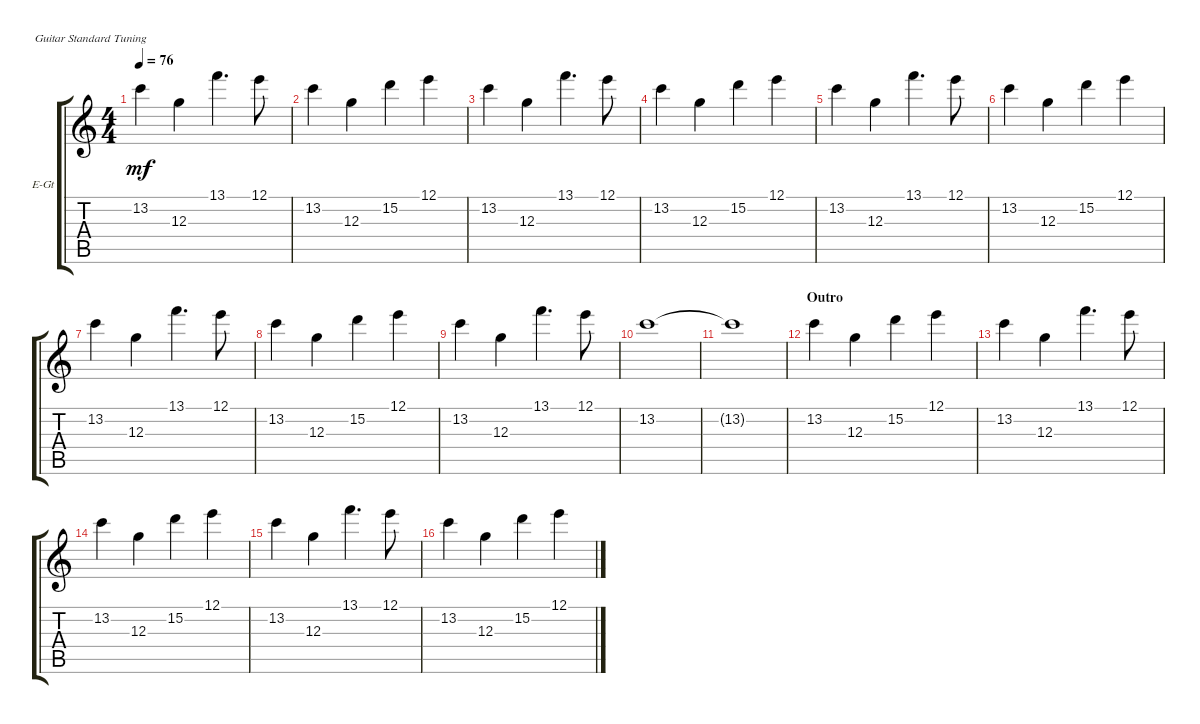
\defaultSystemsLayout 4
\bracketExtendMode groupsimilarinstruments
\firstSystemTrackNameOrientation horizontal
\otherSystemsTrackNameOrientation horizontal
\track ("Ben Kasica" "E-Gt") {instrument distortionguitar}
\staff {score tabs}
\tuning (E4 B3 G3 D3 A2 E2)
\ts (4 4)
\tempo 76
\clef g2
\ks c
13.2.4{dy mf} 12.3.4 13.1.4{d} 12.1.8 |
13.2.4 12.3.4 15.2.4 12.1.4 |
13.2.4 12.3.4 13.1.4{d} 12.1.8 |
13.2.4 12.3.4 15.2.4 12.1.4 |
13.2.4 12.3.4 13.1.4{d} 12.1.8 |
13.2.4 12.3.4 15.2.4 12.1.4 |
13.2.4 12.3.4 13.1.4{d} 12.1.8 |
13.2.4 12.3.4 15.2.4 12.1.4 |
13.2.4 12.3.4 13.1.4{d} 12.1.8 |
13.2.1 |
13.2{t}.1 |
\section ("" "Outro")
13.2.4 12.3.4 15.2.4 12.1.4 |
13.2.4 12.3.4 13.1.4{d} 12.1.8 |
13.2.4 12.3.4 15.2.4 12.1.4 |
13.2.4 12.3.4 13.1.4{d} 12.1.8 |
13.2.4 12.3.4 15.2.4 12.1.4
